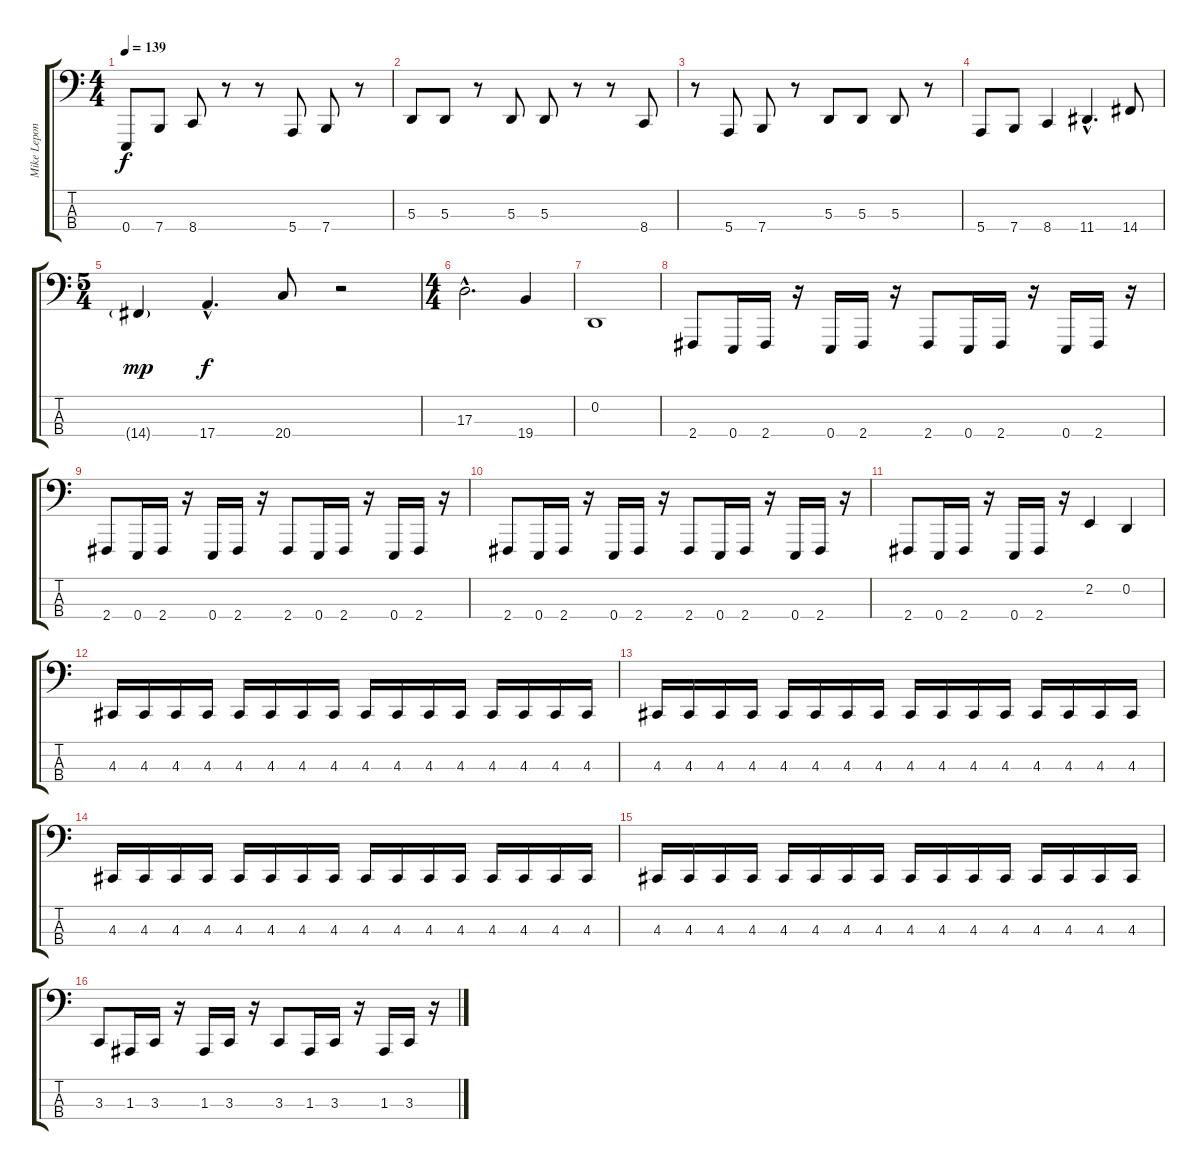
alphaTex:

\track ("Mike Lepond" "Mike Lepon") {instrument electricbassfinger}
\staff {score tabs}
\tuning (G1 D1 A0 E0) {hide}
\ts (4 4)
\tempo 139
\clef f4
\ks c
0.4.8{dy f} 7.4.8 8.4.8 r.8 r.8 5.4.8 7.4.8 r.8 |
5.3.8 5.3.8 r.8 5.3.8 5.3.8 r.8 r.8 8.4.8 |
r.8 5.4.8 7.4.8 r.8 5.3.8 5.3.8 5.3.8 r.8 |
5.4.8 7.4.8 8.4.4 11.4{hac}.4{d} 14.4.8 |
\ts (5 4)
14.4{g}.4{dy mp} 17.4{hac}.4{d dy f} 20.4.8 r.2 |
\ts (4 4)
17.3{hac}.2{d} 19.4.4 |
0.2.1 |
2.4.8 0.4.16 2.4.16 r.16 0.4.16 2.4.16 r.16 2.4.8 0.4.16 2.4.16 r.16 0.4.16 2.4.16 r.16 |
2.4.8 0.4.16 2.4.16 r.16 0.4.16 2.4.16 r.16 2.4.8 0.4.16 2.4.16 r.16 0.4.16 2.4.16 r.16 |
2.4.8 0.4.16 2.4.16 r.16 0.4.16 2.4.16 r.16 2.4.8 0.4.16 2.4.16 r.16 0.4.16 2.4.16 r.16 |
2.4.8 0.4.16 2.4.16 r.16 0.4.16 2.4.16 r.16 2.2.4 0.2.4 |
4.3.16 4.3.16 4.3.16 4.3.16 4.3.16 4.3.16 4.3.16 4.3.16 4.3.16 4.3.16 4.3.16 4.3.16 4.3.16 4.3.16 4.3.16 4.3.16 |
4.3.16 4.3.16 4.3.16 4.3.16 4.3.16 4.3.16 4.3.16 4.3.16 4.3.16 4.3.16 4.3.16 4.3.16 4.3.16 4.3.16 4.3.16 4.3.16 |
4.3.16 4.3.16 4.3.16 4.3.16 4.3.16 4.3.16 4.3.16 4.3.16 4.3.16 4.3.16 4.3.16 4.3.16 4.3.16 4.3.16 4.3.16 4.3.16 |
4.3.16 4.3.16 4.3.16 4.3.16 4.3.16 4.3.16 4.3.16 4.3.16 4.3.16 4.3.16 4.3.16 4.3.16 4.3.16 4.3.16 4.3.16 4.3.16 |
3.3.8 1.3.16 3.3.16 r.16 1.3.16 3.3.16 r.16 3.3.8 1.3.16 3.3.16 r.16 1.3.16 3.3.16 r.16
